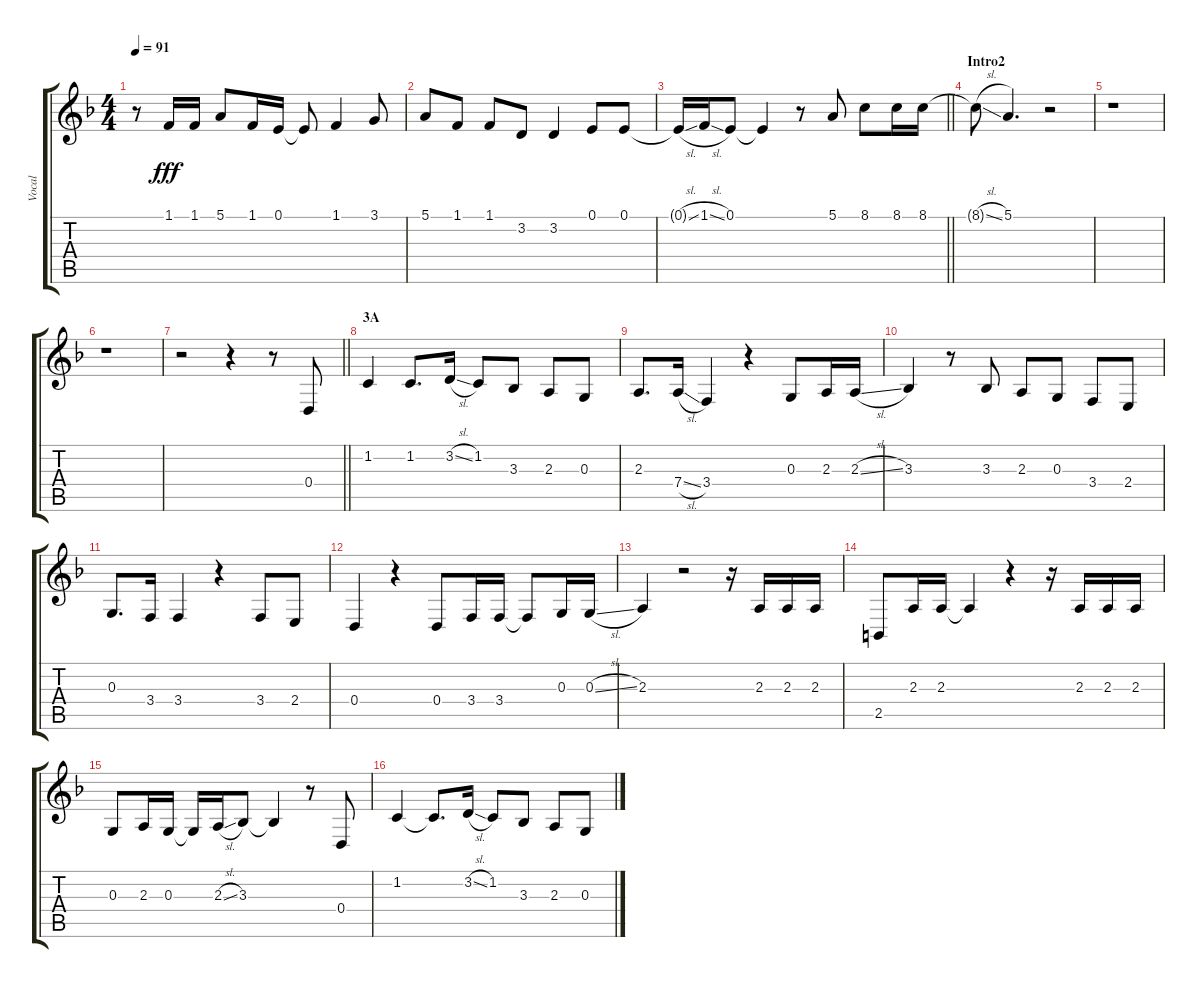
\track ("Vocal" "Vocal") {instrument voiceoohs}
\staff {score tabs}
\tuning (E4 B3 G3 D3 A2 E2) {hide}
\ts (4 4)
\tempo 91
\clef g2
\ks f
r.8{dy fff} 1.1.16 1.1.16 5.1.8 1.1.16 0.1.16 0.1{t}.8 1.1.4 3.1.8 |
5.1.8 1.1.8 1.1.8 3.2.8 3.2.4 0.1.8 0.1.8 |
\barLineRight lightlight
0.1{sl t}.16 1.1{sl}.16 0.1.8 0.1{t}.4 r.8 5.1.8 8.1.8 8.1.16 8.1.16 |
\section ("" "Intro2")
8.1{sl t}.8 5.1.4{d} r.2 |
r.1 |
r.1 |
\barLineRight lightlight
r.2 r.4 r.8 0.4.8 |
\section ("" "3A")
1.2.4 1.2.8{d} 3.2{sl}.16 1.2.8 3.3.8 2.3.8 0.3.8 |
2.3.8{d} 7.4{sl}.16 3.4.4 r.4 0.3.8 2.3.16 2.3{sl}.16 |
3.3.4 r.8 3.3.8 2.3.8 0.3.8 3.4.8 2.4.8 |
0.3.8{d} 3.4.16 3.4.4 r.4 3.4.8 2.4.8 |
0.4.4 r.4 0.4.8 3.4.16 3.4.16 3.4{t}.8 0.3.16 0.3{sl}.16 |
2.3.4 r.2 r.16 2.3.16 2.3.16 2.3.16 |
2.5.8 2.3.16 2.3.16 2.3{t}.4 r.4 r.16 2.3.16 2.3.16 2.3.16 |
0.3.8 2.3.16 0.3.16 0.3{t}.16 2.3{sl}.16 3.3.8 3.3{t}.4 r.8 0.4.8 |
1.2.4 1.2{t}.8{d} 3.2{sl}.16 1.2.8 3.3.8 2.3.8 0.3.8
